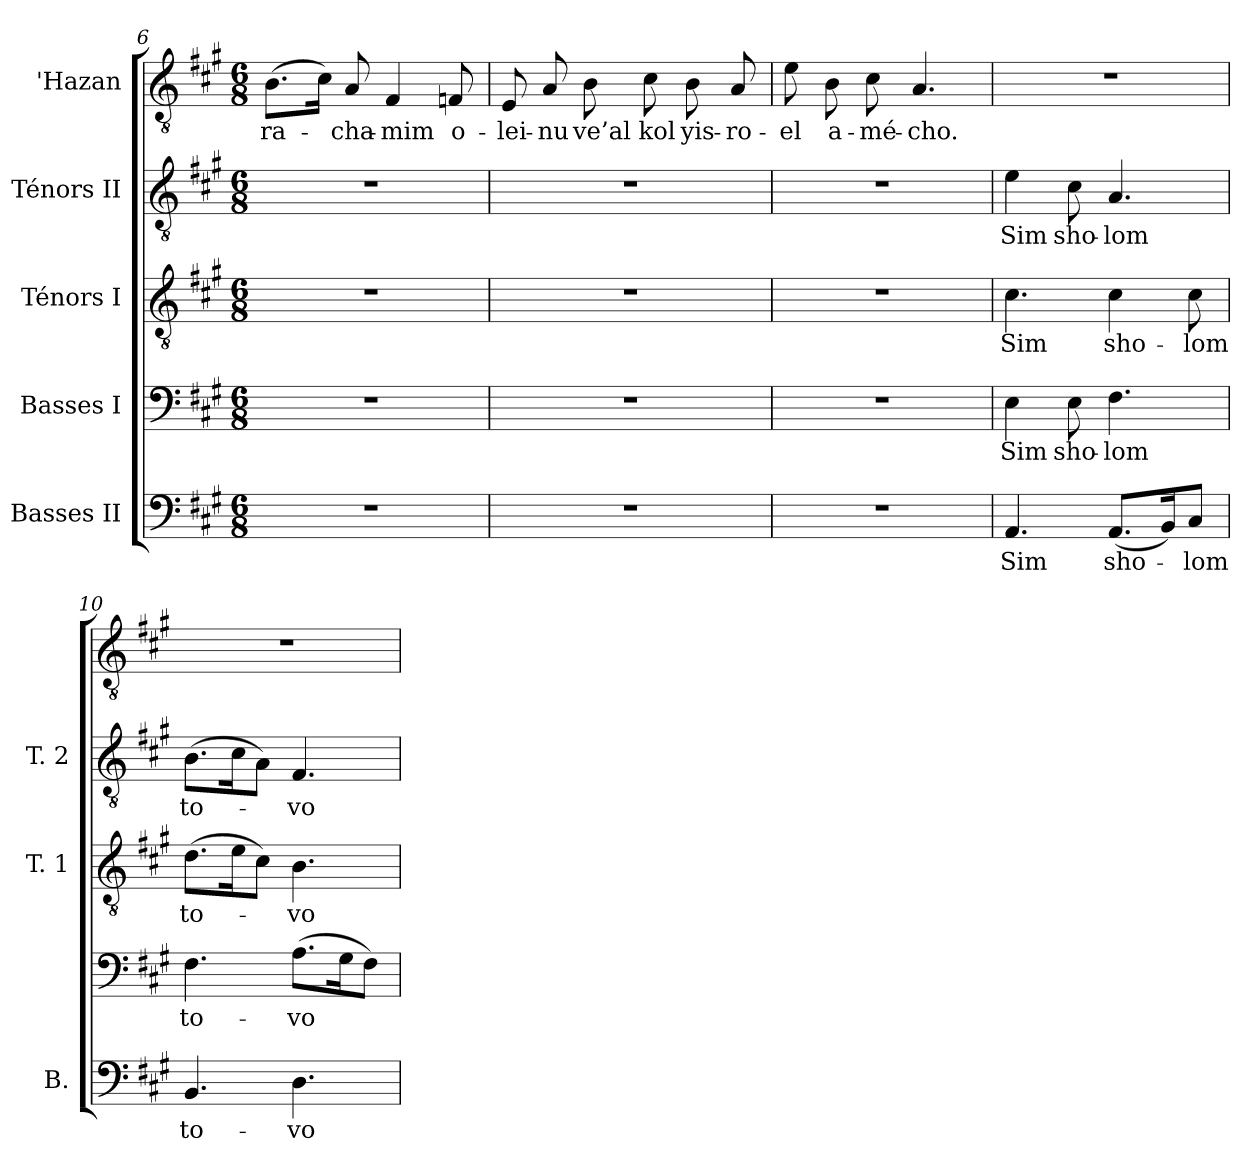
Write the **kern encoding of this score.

**kern	**text	**kern	**text	**kern	**text	**kern	**text	**kern	**text
*part5	*part5	*part4	*part4	*part3	*part3	*part2	*part2	*part1	*part1
*staff5	*staff5	*staff4	*staff4	*staff3	*staff3	*staff2	*staff2	*staff1	*staff1
*I"Basses II	*	*I"Basses I	*	*I"Ténors I	*	*I"Ténors II	*	*I"'Hazan	*
*I'B.	*	*	*	*I'T. 1	*	*I'T. 2	*	*	*
*clefF4	*	*clefF4	*	*clefGv2	*	*clefGv2	*	*clefGv2	*
*	*	*	*	*ITrd7c12	*	*ITrd7c12	*	*ITrd7c12	*
*k[f#c#g#]	*	*k[f#c#g#]	*	*k[f#c#g#]	*	*k[f#c#g#]	*	*k[f#c#g#]	*
*A:	*	*A:	*	*A:	*	*A:	*	*A:	*
*M6/8	*	*M6/8	*	*M6/8	*	*M6/8	*	*M6/8	*
=6	=6	=6	=6	=6	=6	=6	=6	=6	=6
!LO:N:vis=1	!	!LO:N:vis=1	!	!LO:N:vis=1	!	!LO:N:vis=1	!	!	!
!	!	!	!	!	!	!	!	!	!LO:LY:b:color=#000000
2.r	.	2.r	.	2.r	.	2.r	.	(8.BBi\L	-ra-
.	.	.	.	.	.	.	.	16C#i\Jk)	.
!	!	!	!	!	!	!	!	!	!LO:LY:b:color=#000000
.	.	.	.	.	.	.	.	8AAi/	-cha-
!	!	!	!	!	!	!	!	!	!LO:LY:b:color=#000000
.	.	.	.	.	.	.	.	4FF#i/	-mim
!	!	!	!	!	!	!	!	!	!LO:LY:b:color=#000000
.	.	.	.	.	.	.	.	8FFni/	o-
=7	=7	=7	=7	=7	=7	=7	=7	=7	=7
!LO:N:vis=1	!	!LO:N:vis=1	!	!LO:N:vis=1	!	!LO:N:vis=1	!	!	!
!	!	!	!	!	!	!	!	!	!LO:LY:b:color=#000000
2.r	.	2.r	.	2.r	.	2.r	.	8EEi/	-lei-
!	!	!	!	!	!	!	!	!	!LO:LY:b:color=#000000
.	.	.	.	.	.	.	.	8AAi/	-nu
!	!	!	!	!	!	!	!	!	!LO:LY:b:color=#000000
.	.	.	.	.	.	.	.	8BBi\	ve’al
!	!	!	!	!	!	!	!	!	!LO:LY:b:color=#000000
.	.	.	.	.	.	.	.	8C#i\	kol
!	!	!	!	!	!	!	!	!	!LO:LY:b:color=#000000
.	.	.	.	.	.	.	.	8BBi\	yis-
!	!	!	!	!	!	!	!	!	!LO:LY:b:color=#000000
.	.	.	.	.	.	.	.	8AAi/	-ro-
=8	=8	=8	=8	=8	=8	=8	=8	=8	=8
!LO:N:vis=1	!	!LO:N:vis=1	!	!LO:N:vis=1	!	!LO:N:vis=1	!	!	!
!	!	!	!	!	!	!	!	!	!LO:LY:b:color=#000000
2.r	.	2.r	.	2.r	.	2.r	.	8Ei\	-el
!	!	!	!	!	!	!	!	!	!LO:LY:b:color=#000000
.	.	.	.	.	.	.	.	8BBi\	a-
!	!	!	!	!	!	!	!	!	!LO:LY:b:color=#000000
.	.	.	.	.	.	.	.	8C#i\	-mé-
!	!	!	!	!	!	!	!	!	!LO:LY:b:color=#000000
.	.	.	.	.	.	.	.	4.AAi/	-cho.
!!LO:LB:g=z
=9	=9	=9	=9	=9	=9	=9	=9	=9	=9
!	!LO:LY:b:color=#000000	!	!	!	!	!	!	!	!
!	!	!	!LO:LY:b:color=#000000	!	!	!	!	!	!
!	!	!	!	!	!LO:LY:b:color=#000000	!	!	!	!
!	!	!	!	!	!	!	!LO:LY:b:color=#000000	!LO:N:vis=1	!
4.AAi/	Sim	4Ei\	Sim	4.C#i\	Sim	4Ei\	Sim	2.r	.
!	!	!	!LO:LY:b:color=#000000	!	!	!	!	!	!
!	!	!	!	!	!	!	!LO:LY:b:color=#000000	!	!
.	.	8Ei\	sho-	.	.	8C#i\	sho-	.	.
!	!LO:LY:b:color=#000000	!	!	!	!	!	!	!	!
!	!	!	!LO:LY:b:color=#000000	!	!	!	!	!	!
!	!	!	!	!	!LO:LY:b:color=#000000	!	!	!	!
!	!	!	!	!	!	!	!LO:LY:b:color=#000000	!	!
(8.AAi/L	sho-	4.F#i\	-lom	4C#i\	sho-	4.AAi/	-lom	.	.
16BBi/k)	.	.	.	.	.	.	.	.	.
!	!LO:LY:b:color=#000000	!	!	!	!	!	!	!	!
!	!	!	!	!	!LO:LY:b:color=#000000	!	!	!	!
8C#i/J	-lom	.	.	8C#i\	-lom	.	.	.	.
=10	=10	=10	=10	=10	=10	=10	=10	=10	=10
!	!LO:LY:b:color=#000000	!	!	!	!	!	!	!	!
!	!	!	!LO:LY:b:color=#000000	!	!	!	!	!	!
!	!	!	!	!	!LO:LY:b:color=#000000	!	!	!	!
!	!	!	!	!	!	!	!LO:LY:b:color=#000000	!LO:N:vis=1	!
4.BBi/	to-	4.F#i\	to-	(8.Di\L	to-	(8.BBi\L	to-	2.r	.
.	.	.	.	16Ei\k	.	16C#i\k	.	.	.
.	.	.	.	8C#i\J)	.	8AAi\J)	.	.	.
!	!LO:LY:b:color=#000000	!	!	!	!	!	!	!	!
!	!	!	!LO:LY:b:color=#000000	!	!	!	!	!	!
!	!	!	!	!	!LO:LY:b:color=#000000	!	!	!	!
!	!	!	!	!	!	!	!LO:LY:b:color=#000000	!	!
4.Di\	-vo	(8.Ai\L	-vo	4.BBi\	-vo	4.FF#i/	-vo	.	.
.	.	16G#i\k	.	.	.	.	.	.	.
.	.	8F#i\J)	.	.	.	.	.	.	.
=	=	=	=	=	=	=	=	=	=
*-	*-	*-	*-	*-	*-	*-	*-	*-	*-
